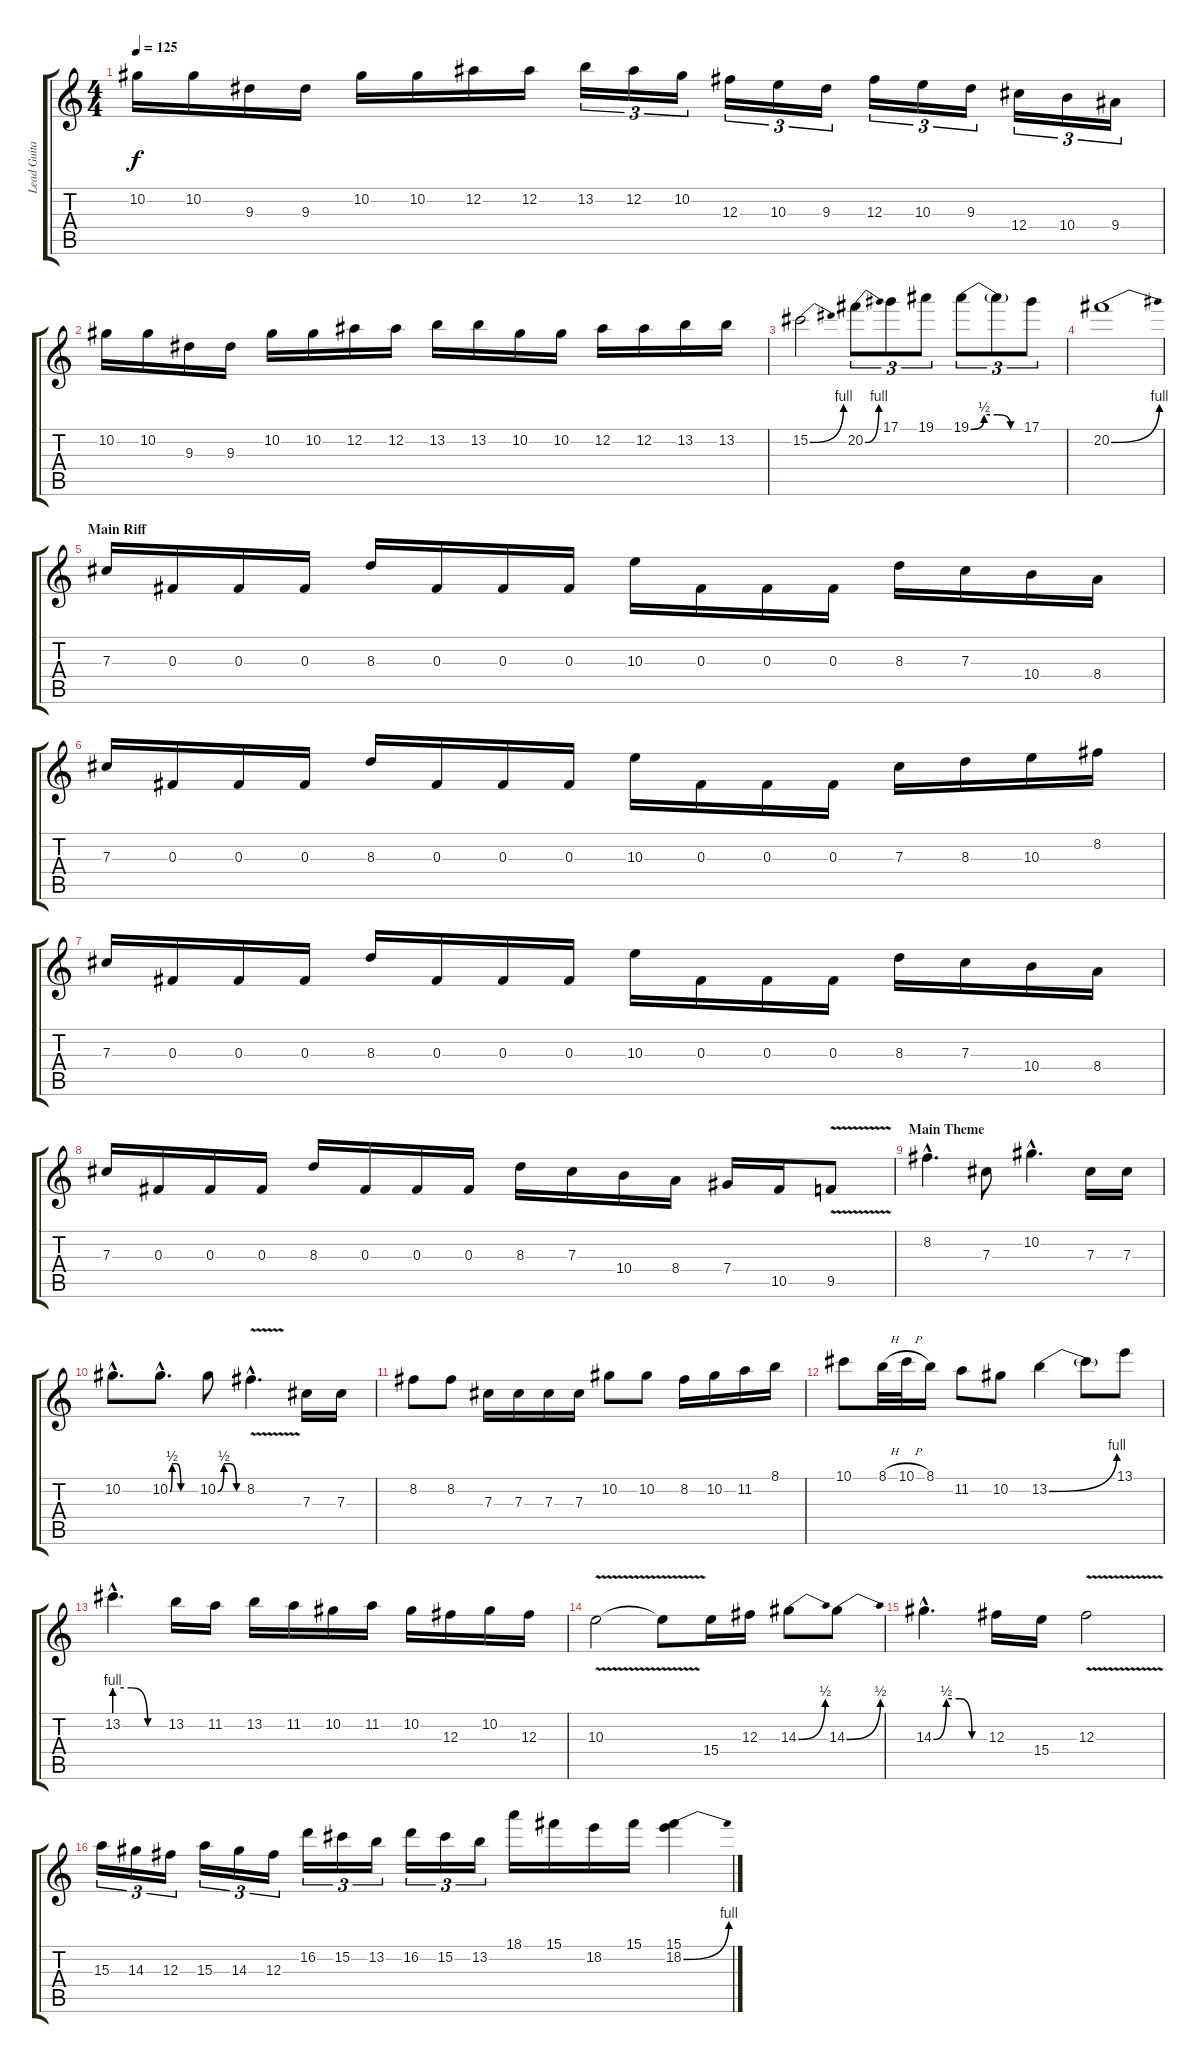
\track ("Lead Guitar" "Lead Guita") {instrument distortionguitar}
\staff {score tabs}
\tuning (Eb4 Bb3 Gb3 Db3 Ab2 Eb2) {hide}
\ts (4 4)
\tempo 125
\clef g2
\ks c
10.2.16{dy f} 10.2.16 9.3.16 9.3.16 10.2.16 10.2.16 12.2.16 12.2.16 13.2.16{tu (3 2)} 12.2.16{tu (3 2)} 10.2.16{tu (3 2)} 12.3.16{tu (3 2)} 10.3.16{tu (3 2)} 9.3.16{tu (3 2)} 12.3.16{tu (3 2)} 10.3.16{tu (3 2)} 9.3.16{tu (3 2)} 12.4.16{tu (3 2)} 10.4.16{tu (3 2)} 9.4.16{tu (3 2)} |
10.2.16 10.2.16 9.3.16 9.3.16 10.2.16 10.2.16 12.2.16 12.2.16 13.2.16 13.2.16 10.2.16 10.2.16 12.2.16 12.2.16 13.2.16 13.2.16 |
15.2{be (bend 0 0 60 4)}.2 20.2{be (bend 0 0 60 4)}.8{tu (3 2)} 17.1.8{tu (3 2)} 19.1.8{tu (3 2)} 19.1{be (custom 0 0 15 2 30 2 45 0 60 0)}.8{tu (3 2)} 19.1{t}.8{tu (3 2)} 17.1.8{tu (3 2)} |
20.2{be (bend 0 0 60 4)}.1 |
\section ("" "Main Riff")
7.3.16 0.3.16 0.3.16 0.3.16 8.3.16 0.3.16 0.3.16 0.3.16 10.3.16 0.3.16 0.3.16 0.3.16 8.3.16 7.3.16 10.4.16 8.4.16 |
7.3.16 0.3.16 0.3.16 0.3.16 8.3.16 0.3.16 0.3.16 0.3.16 10.3.16 0.3.16 0.3.16 0.3.16 7.3.16 8.3.16 10.3.16 8.2.16 |
7.3.16 0.3.16 0.3.16 0.3.16 8.3.16 0.3.16 0.3.16 0.3.16 10.3.16 0.3.16 0.3.16 0.3.16 8.3.16 7.3.16 10.4.16 8.4.16 |
7.3.16 0.3.16 0.3.16 0.3.16 8.3.16 0.3.16 0.3.16 0.3.16 8.3.16 7.3.16 10.4.16 8.4.16 7.4.16 10.5.16 9.5{v}.8 |
\section ("" "Main Theme")
8.2{hac}.4{d} 7.3.8 10.2{hac}.4{d} 7.3.16 7.3.16 |
10.2{hac}.8{d} 10.2{be (custom 0 0 5 2 15 2 25 0 45 0 60 0) hac}.8{d} 10.2{be (custom 0 0 15 2 30 2 45 0 60 0)}.8 8.2{v hac}.4{d} 7.3.16 7.3.16 |
8.2.8 8.2.8 7.3.16 7.3.16 7.3.16 7.3.16 10.2.8 10.2.8 8.2.16 10.2.16 11.2.16 8.1.16 |
10.1.8 8.1{h}.32 10.1{h}.32 8.1.16 11.2.8 10.2.8 13.2{be (bend 0 0 60 4)}.4 13.2{t}.8 13.1.8 |
13.2{be (custom 0 4 20 4 40 0 60 0) hac}.4{d} 13.2.16 11.2.16 13.2.16 11.2.16 10.2.16 11.2.16 10.2.16 12.3.16 10.2.16 12.3.16 |
10.3{v}.2 10.3{t}.8 15.4.16 12.3.16 14.3{be (bend 0 0 60 2)}.8 14.3{be (bend 0 0 60 2)}.8 |
14.3{be (custom 0 0 15 2 30 2 45 0 60 0) hac}.4{d} 12.3.16 15.4.16 12.3{v}.2 |
15.3.16{tu (3 2)} 14.3.16{tu (3 2)} 12.3.16{tu (3 2)} 15.3.16{tu (3 2)} 14.3.16{tu (3 2)} 12.3.16{tu (3 2)} 16.2.16{tu (3 2)} 15.2.16{tu (3 2)} 13.2.16{tu (3 2)} 16.2.16{tu (3 2)} 15.2.16{tu (3 2)} 13.2.16{tu (3 2)} 18.1.16 15.1.16 18.2.16 15.1.16 (15.1 18.2{be (bend 0 0 60 4)}).4
